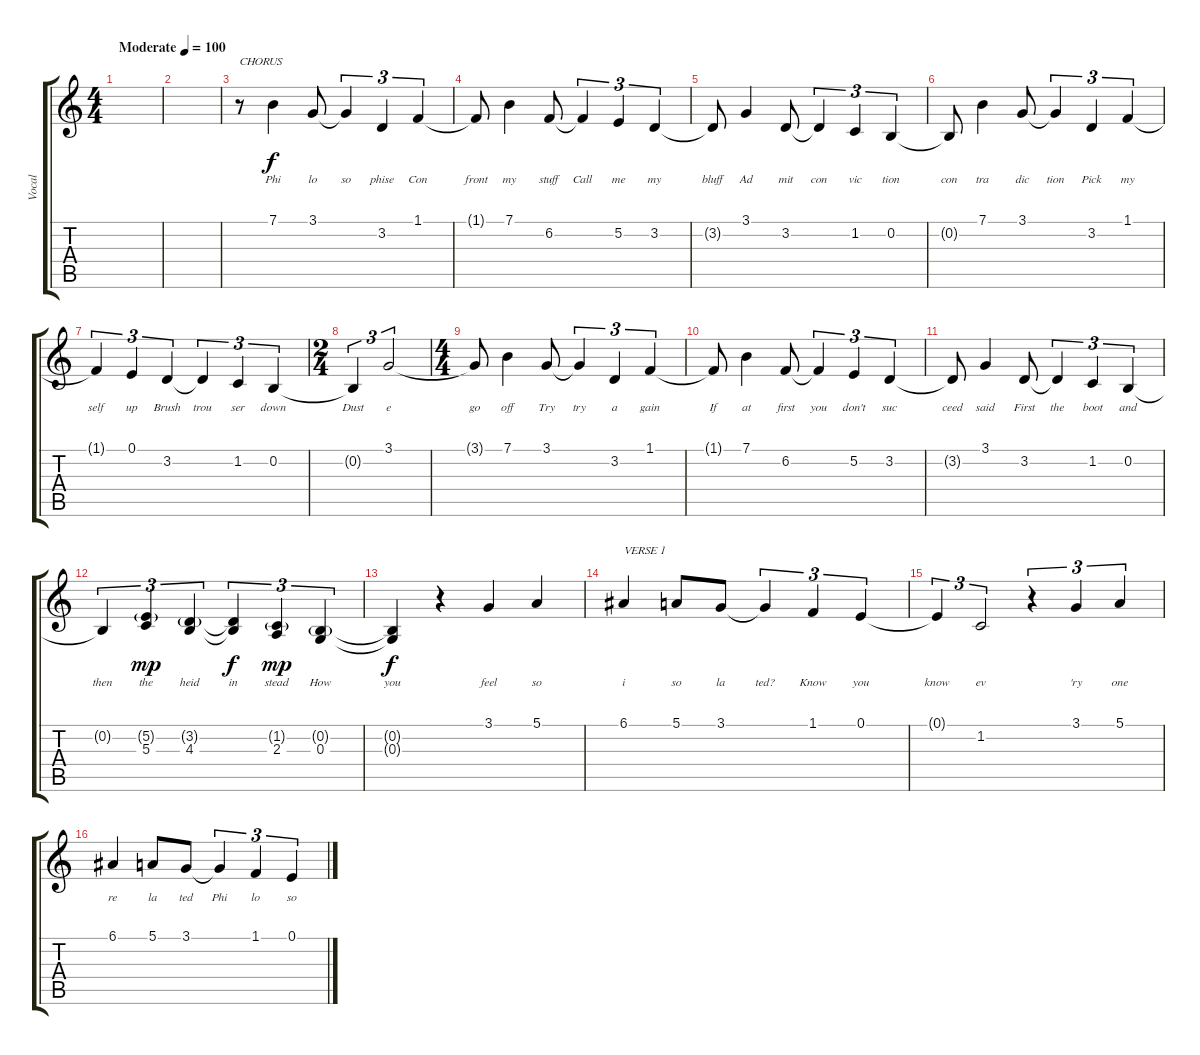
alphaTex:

\track ("Vocal" "Vocal") {instrument acousticgrandpiano}
\staff {score tabs}
\tuning (E4 B3 G3 D3 A2 E2) {hide}
\ts (4 4)
\tempo (100 "Moderate")
\clef g2
\ks c
|
|
r.8{txt "CHORUS"} 7.1.4{lyrics (0 "Phi") lyrics (1 "") lyrics (2 "") lyrics (3 "") lyrics (4 "")} 3.1.8{lyrics (0 "lo") lyrics (1 "") lyrics (2 "") lyrics (3 "") lyrics (4 "")} 3.1{t}.4{tu (3 2) lyrics (0 "so") lyrics (1 "") lyrics (2 "") lyrics (3 "") lyrics (4 "")} 3.2.4{tu (3 2) lyrics (0 "phise") lyrics (1 "") lyrics (2 "") lyrics (3 "") lyrics (4 "")} 1.1.4{tu (3 2) lyrics (0 "Con") lyrics (1 "") lyrics (2 "") lyrics (3 "") lyrics (4 "")} |
1.1{t}.8{lyrics (0 "front") lyrics (1 "") lyrics (2 "") lyrics (3 "") lyrics (4 "")} 7.1.4{lyrics (0 "my") lyrics (1 "") lyrics (2 "") lyrics (3 "") lyrics (4 "")} 6.2.8{lyrics (0 "stuff") lyrics (1 "") lyrics (2 "") lyrics (3 "") lyrics (4 "")} 6.2{t}.4{tu (3 2) lyrics (0 "Call") lyrics (1 "") lyrics (2 "") lyrics (3 "") lyrics (4 "")} 5.2.4{tu (3 2) lyrics (0 "me") lyrics (1 "") lyrics (2 "") lyrics (3 "") lyrics (4 "")} 3.2.4{tu (3 2) lyrics (0 "my") lyrics (1 "") lyrics (2 "") lyrics (3 "") lyrics (4 "")} |
3.2{t}.8{lyrics (0 "bluff") lyrics (1 "") lyrics (2 "") lyrics (3 "") lyrics (4 "")} 3.1.4{lyrics (0 "Ad") lyrics (1 "") lyrics (2 "") lyrics (3 "") lyrics (4 "")} 3.2.8{lyrics (0 "mit") lyrics (1 "") lyrics (2 "") lyrics (3 "") lyrics (4 "")} 3.2{t}.4{tu (3 2) lyrics (0 "con") lyrics (1 "") lyrics (2 "") lyrics (3 "") lyrics (4 "")} 1.2.4{tu (3 2) lyrics (0 "vic") lyrics (1 "") lyrics (2 "") lyrics (3 "") lyrics (4 "")} 0.2.4{tu (3 2) lyrics (0 "tion") lyrics (1 "") lyrics (2 "") lyrics (3 "") lyrics (4 "")} |
0.2{t}.8{lyrics (0 "con") lyrics (1 "") lyrics (2 "") lyrics (3 "") lyrics (4 "")} 7.1.4{lyrics (0 "tra") lyrics (1 "") lyrics (2 "") lyrics (3 "") lyrics (4 "")} 3.1.8{lyrics (0 "dic") lyrics (1 "") lyrics (2 "") lyrics (3 "") lyrics (4 "")} 3.1{t}.4{tu (3 2) lyrics (0 "tion") lyrics (1 "") lyrics (2 "") lyrics (3 "") lyrics (4 "")} 3.2.4{tu (3 2) lyrics (0 "Pick") lyrics (1 "") lyrics (2 "") lyrics (3 "") lyrics (4 "")} 1.1.4{tu (3 2) lyrics (0 "my") lyrics (1 "") lyrics (2 "") lyrics (3 "") lyrics (4 "")} |
1.1{t}.4{tu (3 2) lyrics (0 "self") lyrics (1 "") lyrics (2 "") lyrics (3 "") lyrics (4 "")} 0.1.4{tu (3 2) lyrics (0 "up") lyrics (1 "") lyrics (2 "") lyrics (3 "") lyrics (4 "")} 3.2.4{tu (3 2) lyrics (0 "Brush") lyrics (1 "") lyrics (2 "") lyrics (3 "") lyrics (4 "")} 3.2{t}.4{tu (3 2) lyrics (0 "trou") lyrics (1 "") lyrics (2 "") lyrics (3 "") lyrics (4 "")} 1.2.4{tu (3 2) lyrics (0 "ser") lyrics (1 "") lyrics (2 "") lyrics (3 "") lyrics (4 "")} 0.2.4{tu (3 2) lyrics (0 "down") lyrics (1 "") lyrics (2 "") lyrics (3 "") lyrics (4 "")} |
\ts (2 4)
0.2{t}.4{tu (3 2) lyrics (0 "Dust") lyrics (1 "") lyrics (2 "") lyrics (3 "") lyrics (4 "")} 3.1.2{tu (3 2) lyrics (0 "e") lyrics (1 "") lyrics (2 "") lyrics (3 "") lyrics (4 "")} |
\ts (4 4)
3.1{t}.8{lyrics (0 "go") lyrics (1 "") lyrics (2 "") lyrics (3 "") lyrics (4 "")} 7.1.4{lyrics (0 "off") lyrics (1 "") lyrics (2 "") lyrics (3 "") lyrics (4 "")} 3.1.8{lyrics (0 "Try") lyrics (1 "") lyrics (2 "") lyrics (3 "") lyrics (4 "")} 3.1{t}.4{tu (3 2) lyrics (0 "try") lyrics (1 "") lyrics (2 "") lyrics (3 "") lyrics (4 "")} 3.2.4{tu (3 2) lyrics (0 "a") lyrics (1 "") lyrics (2 "") lyrics (3 "") lyrics (4 "")} 1.1.4{tu (3 2) lyrics (0 "gain") lyrics (1 "") lyrics (2 "") lyrics (3 "") lyrics (4 "")} |
1.1{t}.8{lyrics (0 "If") lyrics (1 "") lyrics (2 "") lyrics (3 "") lyrics (4 "")} 7.1.4{lyrics (0 "at") lyrics (1 "") lyrics (2 "") lyrics (3 "") lyrics (4 "")} 6.2.8{lyrics (0 "first") lyrics (1 "") lyrics (2 "") lyrics (3 "") lyrics (4 "")} 6.2{t}.4{tu (3 2) lyrics (0 "you") lyrics (1 "") lyrics (2 "") lyrics (3 "") lyrics (4 "")} 5.2.4{tu (3 2) lyrics (0 "don't") lyrics (1 "") lyrics (2 "") lyrics (3 "") lyrics (4 "")} 3.2.4{tu (3 2) lyrics (0 "suc") lyrics (1 "") lyrics (2 "") lyrics (3 "") lyrics (4 "")} |
3.2{t}.8{lyrics (0 "ceed") lyrics (1 "") lyrics (2 "") lyrics (3 "") lyrics (4 "")} 3.1.4{lyrics (0 "said") lyrics (1 "") lyrics (2 "") lyrics (3 "") lyrics (4 "")} 3.2.8{lyrics (0 "First") lyrics (1 "") lyrics (2 "") lyrics (3 "") lyrics (4 "")} 3.2{t}.4{tu (3 2) lyrics (0 "the") lyrics (1 "") lyrics (2 "") lyrics (3 "") lyrics (4 "")} 1.2.4{tu (3 2) lyrics (0 "boot") lyrics (1 "") lyrics (2 "") lyrics (3 "") lyrics (4 "")} 0.2.4{tu (3 2) lyrics (0 "and") lyrics (1 "") lyrics (2 "") lyrics (3 "") lyrics (4 "")} |
0.2{t}.4{tu (3 2) lyrics (0 "then") lyrics (1 "") lyrics (2 "") lyrics (3 "") lyrics (4 "")} (5.2{g} 5.3).4{tu (3 2) lyrics (0 "the") lyrics (1 "") lyrics (2 "") lyrics (3 "") lyrics (4 "") dy mp} (3.2{g} 4.3).4{tu (3 2) lyrics (0 "heid") lyrics (1 "") lyrics (2 "") lyrics (3 "") lyrics (4 "")} (3.2{t} 4.3{t}).4{tu (3 2) lyrics (0 "in") lyrics (1 "") lyrics (2 "") lyrics (3 "") lyrics (4 "") dy f} (1.2{g} 2.3).4{tu (3 2) lyrics (0 "stead") lyrics (1 "") lyrics (2 "") lyrics (3 "") lyrics (4 "") dy mp} (0.2{g} 0.3).4{tu (3 2) lyrics (0 "How") lyrics (1 "") lyrics (2 "") lyrics (3 "") lyrics (4 "")} |
(0.2{t} 0.3{t}).4{lyrics (0 "you") lyrics (1 "") lyrics (2 "") lyrics (3 "") lyrics (4 "") dy f} r.4 3.1.4{lyrics (0 "feel") lyrics (1 "") lyrics (2 "") lyrics (3 "") lyrics (4 "")} 5.1.4{lyrics (0 "so") lyrics (1 "") lyrics (2 "") lyrics (3 "") lyrics (4 "")} |
6.1.4{txt "VERSE 1" lyrics (0 "i") lyrics (1 "") lyrics (2 "") lyrics (3 "") lyrics (4 "")} 5.1.8{lyrics (0 "so") lyrics (1 "") lyrics (2 "") lyrics (3 "") lyrics (4 "")} 3.1.8{lyrics (0 "la") lyrics (1 "") lyrics (2 "") lyrics (3 "") lyrics (4 "")} 3.1{t}.4{tu (3 2) lyrics (0 "ted?") lyrics (1 "") lyrics (2 "") lyrics (3 "") lyrics (4 "")} 1.1.4{tu (3 2) lyrics (0 "Know") lyrics (1 "") lyrics (2 "") lyrics (3 "") lyrics (4 "")} 0.1.4{tu (3 2) lyrics (0 "you") lyrics (1 "") lyrics (2 "") lyrics (3 "") lyrics (4 "")} |
0.1{t}.4{tu (3 2) lyrics (0 "know") lyrics (1 "") lyrics (2 "") lyrics (3 "") lyrics (4 "")} 1.2.2{tu (3 2) lyrics (0 "ev") lyrics (1 "") lyrics (2 "") lyrics (3 "") lyrics (4 "")} r.4{tu (3 2)} 3.1.4{tu (3 2) lyrics (0 "'ry") lyrics (1 "") lyrics (2 "") lyrics (3 "") lyrics (4 "")} 5.1.4{tu (3 2) lyrics (0 "one") lyrics (1 "") lyrics (2 "") lyrics (3 "") lyrics (4 "")} |
6.1.4{lyrics (0 "re") lyrics (1 "") lyrics (2 "") lyrics (3 "") lyrics (4 "")} 5.1.8{lyrics (0 "la") lyrics (1 "") lyrics (2 "") lyrics (3 "") lyrics (4 "")} 3.1.8{lyrics (0 "ted") lyrics (1 "") lyrics (2 "") lyrics (3 "") lyrics (4 "")} 3.1{t}.4{tu (3 2) lyrics (0 "Phi") lyrics (1 "") lyrics (2 "") lyrics (3 "") lyrics (4 "")} 1.1.4{tu (3 2) lyrics (0 "lo") lyrics (1 "") lyrics (2 "") lyrics (3 "") lyrics (4 "")} 0.1.4{tu (3 2) lyrics (0 "so") lyrics (1 "") lyrics (2 "") lyrics (3 "") lyrics (4 "")}
